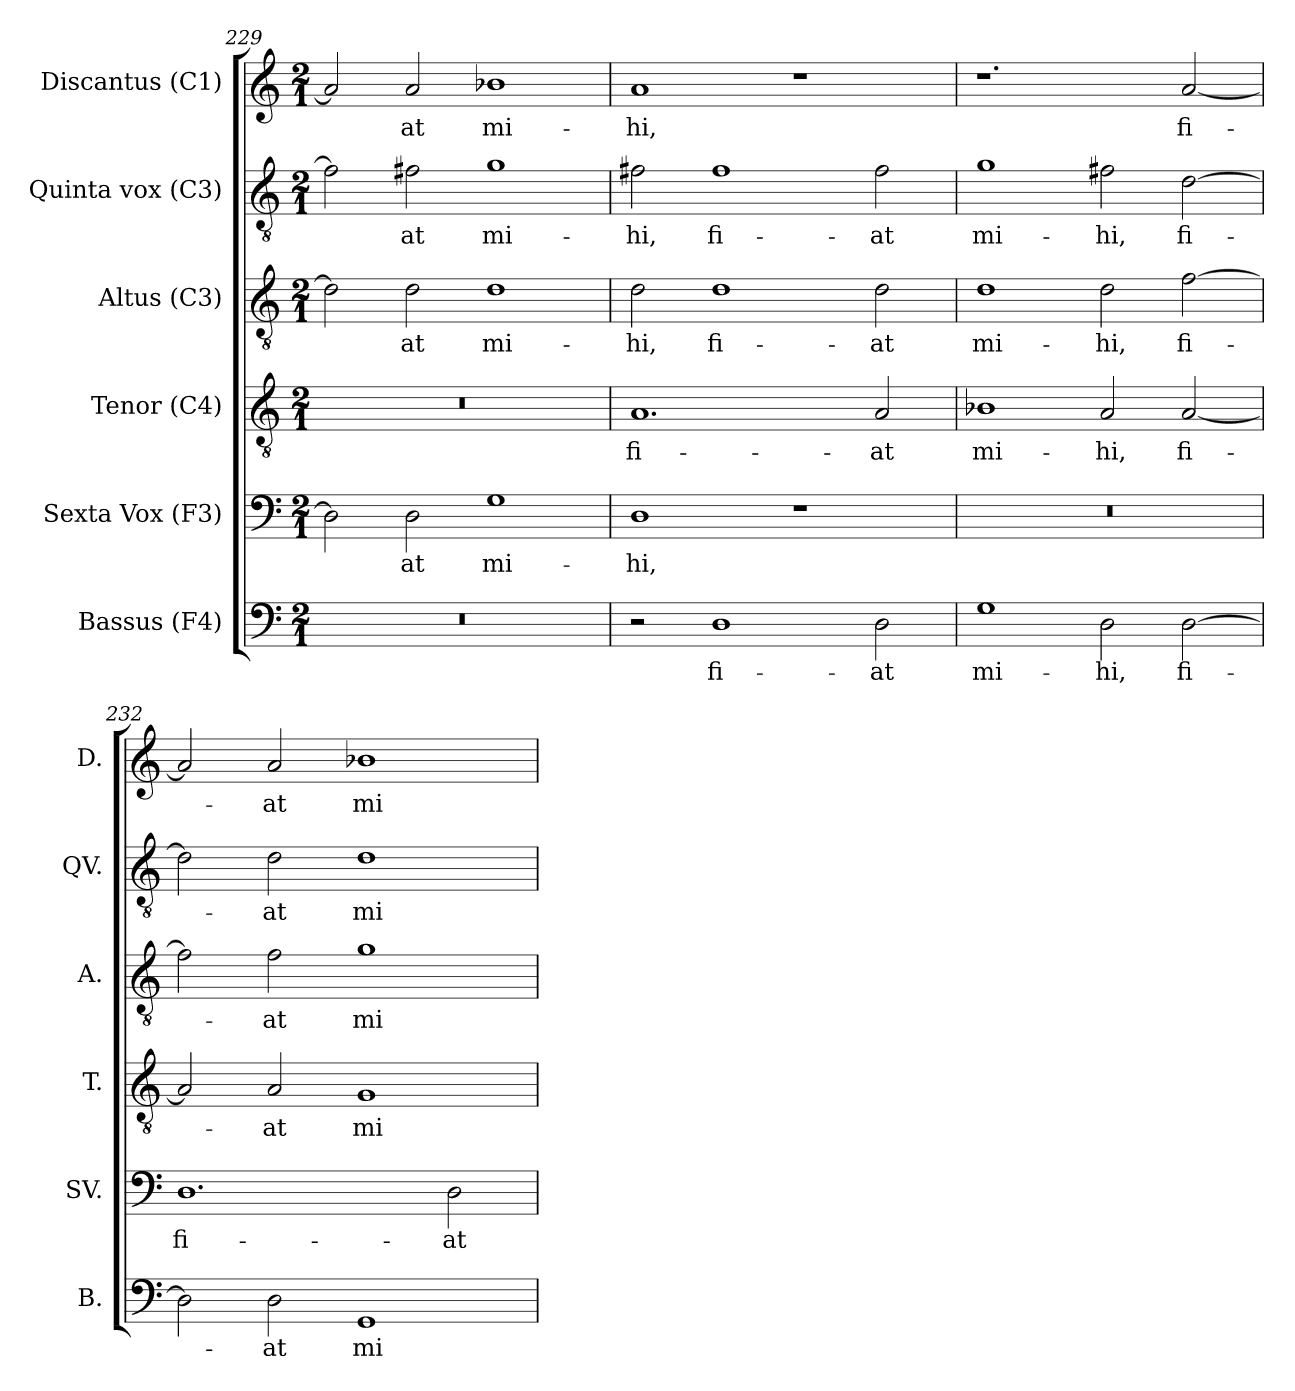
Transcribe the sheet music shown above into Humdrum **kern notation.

**kern	**text	**kern	**text	**kern	**text	**kern	**text	**kern	**text	**kern	**text
*part6	*part6	*part5	*part5	*part4	*part4	*part3	*part3	*part2	*part2	*part1	*part1
*staff6	*staff6	*staff5	*staff5	*staff4	*staff4	*staff3	*staff3	*staff2	*staff2	*staff1	*staff1
*I"Bassus (F4)	*	*I"Sexta Vox (F3)	*	*I"Tenor (C4)	*	*I"Altus (C3)	*	*I"Quinta vox (C3)	*	*I"Discantus (C1)	*
*I'B.	*	*I'SV.	*	*I'T.	*	*I'A.	*	*I'QV.	*	*I'D.	*
*clefF4	*	*clefF4	*	*clefGv2	*	*clefGv2	*	*clefGv2	*	*clefG2	*
*	*	*	*	*	*	*ITrd7c12	*	*ITrd7c12	*	*	*
*k[]	*	*k[]	*	*k[]	*	*k[]	*	*k[]	*	*k[]	*
*C:	*	*C:	*	*C:	*	*C:	*	*C:	*	*C:	*
*M2/1	*	*M2/1	*	*M2/1	*	*M2/1	*	*M2/1	*	*M2/1	*
=229	=229	=229	=229	=229	=229	=229	=229	=229	=229	=229	=229
!LO:N:vis=1	!	!	!	!LO:N:vis=1	!	!	!	!	!	!	!
0r	.	2Di\]	.	0r	.	2Di\]	.	2F#i\]	.	2ai/]	.
!	!	!	!LO:LY:b:color=#000000	!	!	!	!	!	!	!	!
!	!	!	!	!	!	!	!LO:LY:b:color=#000000	!	!	!	!
!	!	!	!	!	!	!	!	!	!LO:LY:b:color=#000000	!	!
!	!	!	!	!	!	!	!	!	!	!	!LO:LY:b:color=#000000
.	.	2Di\	-at	.	.	2Di\	-at	2F#i\	-at	2ai/	-at
!	!	!	!LO:LY:b:color=#000000	!	!	!	!	!	!	!	!
!	!	!	!	!	!	!	!LO:LY:b:color=#000000	!	!	!	!
!	!	!	!	!	!	!	!	!	!LO:LY:b:color=#000000	!	!
!	!	!	!	!	!	!	!	!	!	!	!LO:LY:b:color=#000000
.	.	1Gi	mi-	.	.	1Di	mi-	1Gi	mi-	1b-Xi	mi-
=230	=230	=230	=230	=230	=230	=230	=230	=230	=230	=230	=230
!	!	!	!LO:LY:b:color=#000000	!	!	!	!	!	!	!	!
!	!	!	!	!	!LO:LY:b:color=#000000	!	!	!	!	!	!
!	!	!	!	!	!	!	!LO:LY:b:color=#000000	!	!	!	!
!	!	!	!	!	!	!	!	!	!LO:LY:b:color=#000000	!	!
!	!	!	!	!	!	!	!	!	!	!	!LO:LY:b:color=#000000
2r	.	1Di	-hi,	1.Ai	fi-	2Di\	-hi,	2F#Xi\	-hi,	1ai	-hi,
!	!LO:LY:b:color=#000000	!	!	!	!	!	!	!	!	!	!
!	!	!	!	!	!	!	!LO:LY:b:color=#000000	!	!	!	!
!	!	!	!	!	!	!	!	!	!LO:LY:b:color=#000000	!	!
1Di	fi-	.	.	.	.	1Di	fi-	1F#i	fi-	.	.
.	.	1r	.	.	.	.	.	.	.	1r	.
!	!LO:LY:b:color=#000000	!	!	!	!	!	!	!	!	!	!
!	!	!	!	!	!LO:LY:b:color=#000000	!	!	!	!	!	!
!	!	!	!	!	!	!	!LO:LY:b:color=#000000	!	!	!	!
!	!	!	!	!	!	!	!	!	!LO:LY:b:color=#000000	!	!
2Di\	-at	.	.	2Ai/	-at	2Di\	-at	2F#i\	-at	.	.
!!LO:PB:g=z
=231	=231	=231	=231	=231	=231	=231	=231	=231	=231	=231	=231
!	!LO:LY:b:color=#000000	!LO:N:vis=1	!	!	!	!	!	!	!	!	!
!	!	!	!	!	!LO:LY:b:color=#000000	!	!	!	!	!	!
!	!	!	!	!	!	!	!LO:LY:b:color=#000000	!	!	!	!
!	!	!	!	!	!	!	!	!	!LO:LY:b:color=#000000	!	!
1Gi	mi-	0r	.	1B-Xi	mi-	1Di	mi-	1Gi	mi-	1.r	.
!	!LO:LY:b:color=#000000	!	!	!	!	!	!	!	!	!	!
!	!	!	!	!	!LO:LY:b:color=#000000	!	!	!	!	!	!
!	!	!	!	!	!	!	!LO:LY:b:color=#000000	!	!	!	!
!	!	!	!	!	!	!	!	!	!LO:LY:b:color=#000000	!	!
2Di\	-hi,	.	.	2Ai/	-hi,	2Di\	-hi,	2F#Xi\	-hi,	.	.
!	!LO:LY:b:color=#000000	!	!	!	!	!	!	!	!	!	!
!	!	!	!	!	!LO:LY:b:color=#000000	!	!	!	!	!	!
!	!	!	!	!	!	!	!LO:LY:b:color=#000000	!	!	!	!
!	!	!	!	!	!	!	!	!	!LO:LY:b:color=#000000	!	!
!	!	!	!	!	!	!	!	!	!	!	!LO:LY:b:color=#000000
[2Di\	fi-	.	.	[2Ai/	fi-	[2Fi\	fi-	[2Di\	fi-	[2ai/	fi-
=232	=232	=232	=232	=232	=232	=232	=232	=232	=232	=232	=232
!	!	!	!LO:LY:b:color=#000000	!	!	!	!	!	!	!	!
2Di\]	.	1.Di	fi-	2Ai/]	.	2Fi\]	.	2Di\]	.	2ai/]	.
!	!LO:LY:b:color=#000000	!	!	!	!	!	!	!	!	!	!
!	!	!	!	!	!LO:LY:b:color=#000000	!	!	!	!	!	!
!	!	!	!	!	!	!	!LO:LY:b:color=#000000	!	!	!	!
!	!	!	!	!	!	!	!	!	!LO:LY:b:color=#000000	!	!
!	!	!	!	!	!	!	!	!	!	!	!LO:LY:b:color=#000000
2Di\	-at	.	.	2Ai/	-at	2Fi\	-at	2Di\	-at	2ai/	-at
!	!LO:LY:b:color=#000000	!	!	!	!	!	!	!	!	!	!
!	!	!	!	!	!LO:LY:b:color=#000000	!	!	!	!	!	!
!	!	!	!	!	!	!	!LO:LY:b:color=#000000	!	!	!	!
!	!	!	!	!	!	!	!	!	!LO:LY:b:color=#000000	!	!
!	!	!	!	!	!	!	!	!	!	!	!LO:LY:b:color=#000000
1GGi	mi-	.	.	1Gi	mi-	1Gi	mi-	1Di	mi-	1b-Xi	mi-
!	!	!	!LO:LY:b:color=#000000	!	!	!	!	!	!	!	!
.	.	2Di\	-at	.	.	.	.	.	.	.	.
=	=	=	=	=	=	=	=	=	=	=	=
*-	*-	*-	*-	*-	*-	*-	*-	*-	*-	*-	*-
